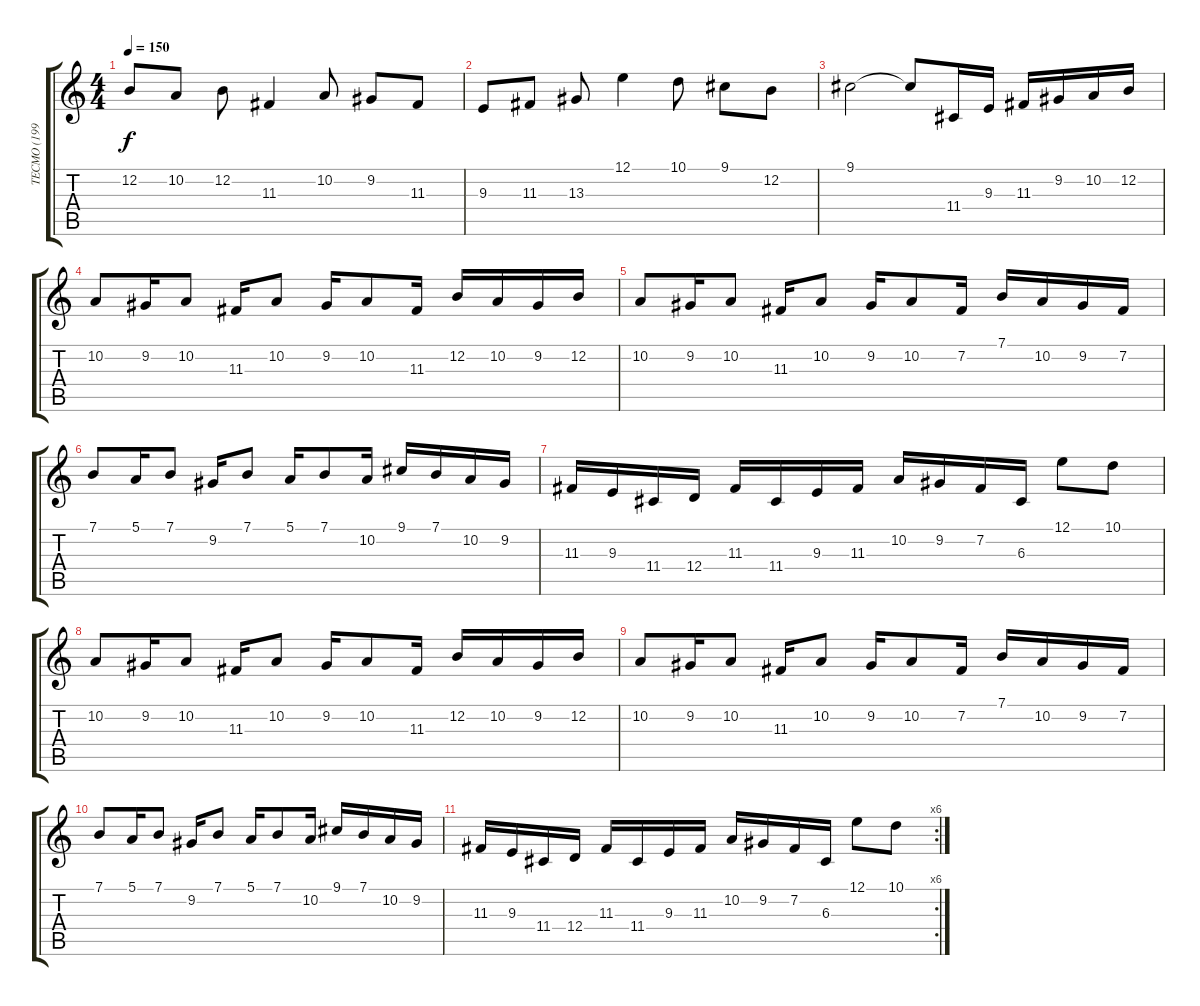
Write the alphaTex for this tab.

\track ("TECMO (1991)" "TECMO (199") {instrument lead1square}
\staff {score tabs}
\tuning (E4 B3 G3 D3 A2 E2) {hide}
\ts (4 4)
\tempo 150
\clef g2
\ks c
12.2.8{dy f} 10.2.8 12.2.8 11.3.4 10.2.8 9.2.8 11.3.8 |
9.3.8 11.3.8 13.3.8 12.1.4 10.1.8 9.1.8 12.2.8 |
9.1.2 9.1{t}.8 11.4.16 9.3.16 11.3.16 9.2.16 10.2.16 12.2.16 |
10.2.8 9.2.16 10.2.8 11.3.16 10.2.8 9.2.16 10.2.8 11.3.16 12.2.16 10.2.16 9.2.16 12.2.16 |
10.2.8 9.2.16 10.2.8 11.3.16 10.2.8 9.2.16 10.2.8 7.2.16 7.1.16 10.2.16 9.2.16 7.2.16 |
7.1.8 5.1.16 7.1.8 9.2.16 7.1.8 5.1.16 7.1.8 10.2.16 9.1.16 7.1.16 10.2.16 9.2.16 |
11.3.16 9.3.16 11.4.16 12.4.16 11.3.16 11.4.16 9.3.16 11.3.16 10.2.16 9.2.16 7.2.16 6.3.16 12.1.8 10.1.8 |
10.2.8 9.2.16 10.2.8 11.3.16 10.2.8 9.2.16 10.2.8 11.3.16 12.2.16 10.2.16 9.2.16 12.2.16 |
10.2.8 9.2.16 10.2.8 11.3.16 10.2.8 9.2.16 10.2.8 7.2.16 7.1.16 10.2.16 9.2.16 7.2.16 |
7.1.8 5.1.16 7.1.8 9.2.16 7.1.8 5.1.16 7.1.8 10.2.16 9.1.16 7.1.16 10.2.16 9.2.16 |
\rc 6
11.3.16 9.3.16 11.4.16 12.4.16 11.3.16 11.4.16 9.3.16 11.3.16 10.2.16 9.2.16 7.2.16 6.3.16 12.1.8 10.1.8
